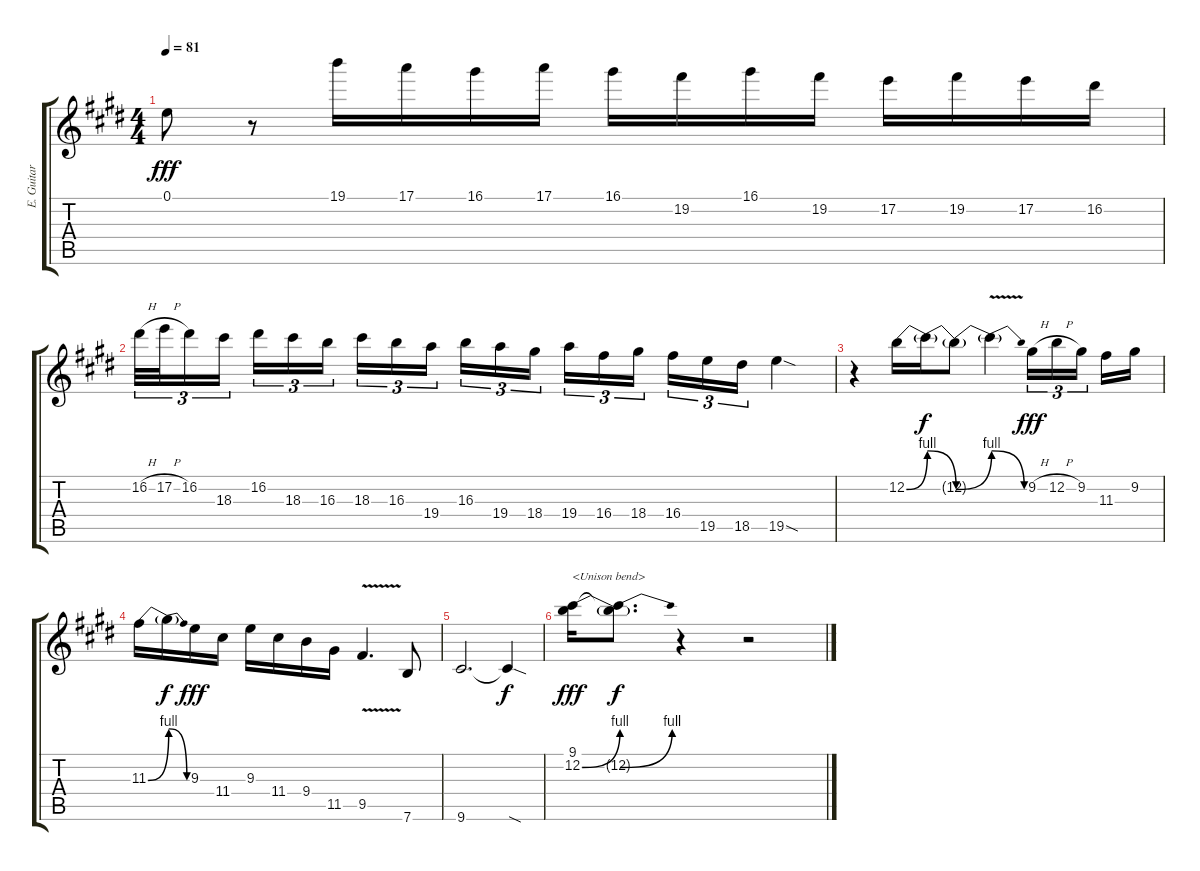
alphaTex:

\track ("E. Guitar IV" "E. Guitar ") {instrument overdrivenguitar}
\staff {score tabs}
\tuning (E4 B3 G3 D3 A2 E2) {hide}
\ts (4 4)
\tempo 81
\clef g2
\ks e
0.1.8{dy fff} r.8 19.1.16 17.1.16 16.1.16 17.1.16 16.1.16 19.2.16 16.1.16 19.2.16 17.2.16 19.2.16 17.2.16 16.2.16 |
16.2{h}.32{tu (3 2)} 17.2{h}.32{tu (3 2)} 16.2.16{tu (3 2)} 18.3.16{tu (3 2) beam splitsecondary} 16.2.16{tu (3 2)} 18.3.16{tu (3 2)} 16.3.16{tu (3 2)} 18.3.16{tu (3 2)} 16.3.16{tu (3 2)} 19.4.16{tu (3 2) beam splitsecondary} 16.3.16{tu (3 2)} 19.4.16{tu (3 2)} 18.4.16{tu (3 2)} 19.4.16{tu (3 2)} 16.4.16{tu (3 2)} 18.4.16{tu (3 2) beam splitsecondary} 16.4.16{tu (3 2)} 19.5.16{tu (3 2)} 18.5.16{tu (3 2)} 19.5{sod}.4 |
r.4 12.2{be (bend 0 0 60 4)}.16 12.2{be (release 0 4 60 0) t}.16{dy f} 12.2{be (bend 0 0 60 4) t}.8 12.2{be (release 0 4 60 0) v t}.4 9.2{h}.16{tu (3 2) dy fff} 12.2{h}.16{tu (3 2)} 9.2.16{tu (3 2) beam splitsecondary} 11.3.16 9.2.16 |
11.3{be (bend 0 0 60 4)}.16 11.3{be (release 0 4 60 0) t}.16{dy f} 9.3.16{dy fff} 11.4.16 9.3.16 11.4.16 9.4.16 11.5.16 9.5{v}.4{d} 7.6.8 |
9.6.2{d} 9.6{sod t}.4{dy f} |
(9.1 12.2{be (bend 0 0 60 4)}).16{txt "<Unison bend>" dy fff} (9.1{t} 12.2{be (bend 0 0 60 4) t}).8{d dy f} r.4 r.2
